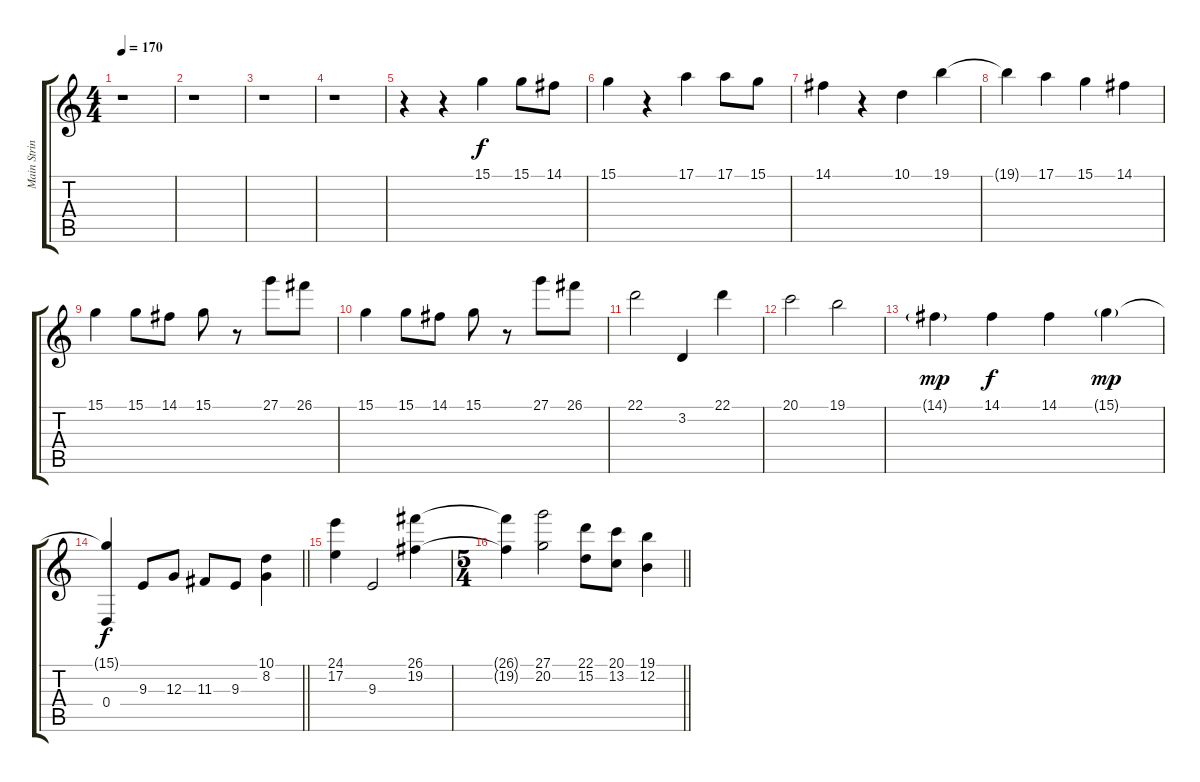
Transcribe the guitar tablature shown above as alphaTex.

\track ("Main Strings" "Main Strin") {instrument stringensemble1}
\staff {score tabs}
\tuning (E4 B3 G3 D3 A2 E2) {hide}
\ts (4 4)
\tempo 170
\clef g2
\ks c
r.1{dy f} |
r.1 |
r.1 |
r.1 |
r.4 r.4 15.1.4 15.1.8 14.1.8 |
15.1.4 r.4 17.1.4 17.1.8 15.1.8 |
14.1.4 r.4 10.1.4 19.1.4 |
19.1{t}.4 17.1.4 15.1.4 14.1.4 |
15.1.4 15.1.8 14.1.8 15.1.8 r.8 27.1.8 26.1.8 |
15.1.4 15.1.8 14.1.8 15.1.8 r.8 27.1.8 26.1.8 |
22.1.2 3.2.4 22.1.4 |
20.1.2 19.1.2 |
14.1{g}.4{dy mp} 14.1.4{dy f} 14.1.4 15.1{g}.4{dy mp} |
\barLineRight lightlight
(15.1{t} 0.4).4{dy f} 9.3.8 12.3.8 11.3.8 9.3.8 (10.1 8.2).4 |
(24.1 17.2).4 9.3.2 (26.1 19.2).4 |
\ts (5 4)
\barLineRight lightlight
(26.1{t} 19.2{t}).4 (27.1 20.2).2 (22.1 15.2).8 (20.1 13.2).8 (19.1 12.2).4
